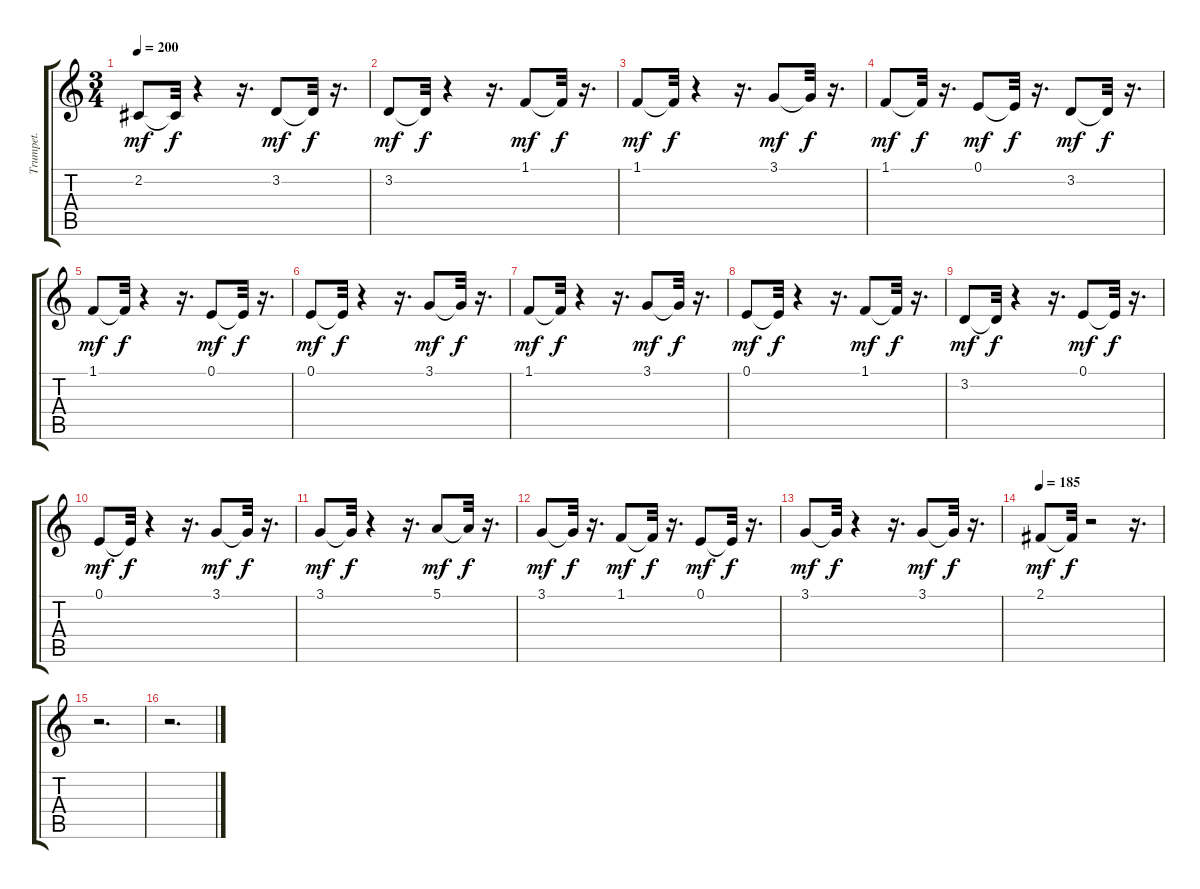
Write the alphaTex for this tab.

\track ("Trumpet." "Trumpet.") {instrument trumpet}
\staff {score tabs}
\tuning (E4 B3 G3 D3 A2 E2) {hide}
\ts (3 4)
\tempo 200
\clef g2
\ks c
2.2.8{dy mf} 2.2{t}.32{dy f} r.4 r.16{d} 3.2.8{dy mf} 3.2{t}.32{dy f} r.16{d} |
3.2.8{dy mf} 3.2{t}.32{dy f} r.4 r.16{d} 1.1.8{dy mf} 1.1{t}.32{dy f} r.16{d} |
1.1.8{dy mf} 1.1{t}.32{dy f} r.4 r.16{d} 3.1.8{dy mf} 3.1{t}.32{dy f} r.16{d} |
1.1.8{dy mf} 1.1{t}.32{dy f} r.16{d} 0.1.8{dy mf} 0.1{t}.32{dy f} r.16{d} 3.2.8{dy mf} 3.2{t}.32{dy f} r.16{d} |
1.1.8{dy mf} 1.1{t}.32{dy f} r.4 r.16{d} 0.1.8{dy mf} 0.1{t}.32{dy f} r.16{d} |
0.1.8{dy mf} 0.1{t}.32{dy f} r.4 r.16{d} 3.1.8{dy mf} 3.1{t}.32{dy f} r.16{d} |
1.1.8{dy mf} 1.1{t}.32{dy f} r.4 r.16{d} 3.1.8{dy mf} 3.1{t}.32{dy f} r.16{d} |
0.1.8{dy mf} 0.1{t}.32{dy f} r.4 r.16{d} 1.1.8{dy mf} 1.1{t}.32{dy f} r.16{d} |
3.2.8{dy mf} 3.2{t}.32{dy f} r.4 r.16{d} 0.1.8{dy mf} 0.1{t}.32{dy f} r.16{d} |
0.1.8{dy mf} 0.1{t}.32{dy f} r.4 r.16{d} 3.1.8{dy mf} 3.1{t}.32{dy f} r.16{d} |
3.1.8{dy mf} 3.1{t}.32{dy f} r.4 r.16{d} 5.1.8{dy mf} 5.1{t}.32{dy f} r.16{d} |
3.1.8{dy mf} 3.1{t}.32{dy f} r.16{d} 1.1.8{dy mf} 1.1{t}.32{dy f} r.16{d} 0.1.8{dy mf} 0.1{t}.32{dy f} r.16{d} |
3.1.8{dy mf} 3.1{t}.32{dy f} r.4 r.16{d} 3.1.8{dy mf} 3.1{t}.32{dy f} r.16{d} |
\tempo 185
2.1.8{dy mf} 2.1{t}.32{dy f} r.2 r.16{d} |
r.2{d} |
r.2{d}
